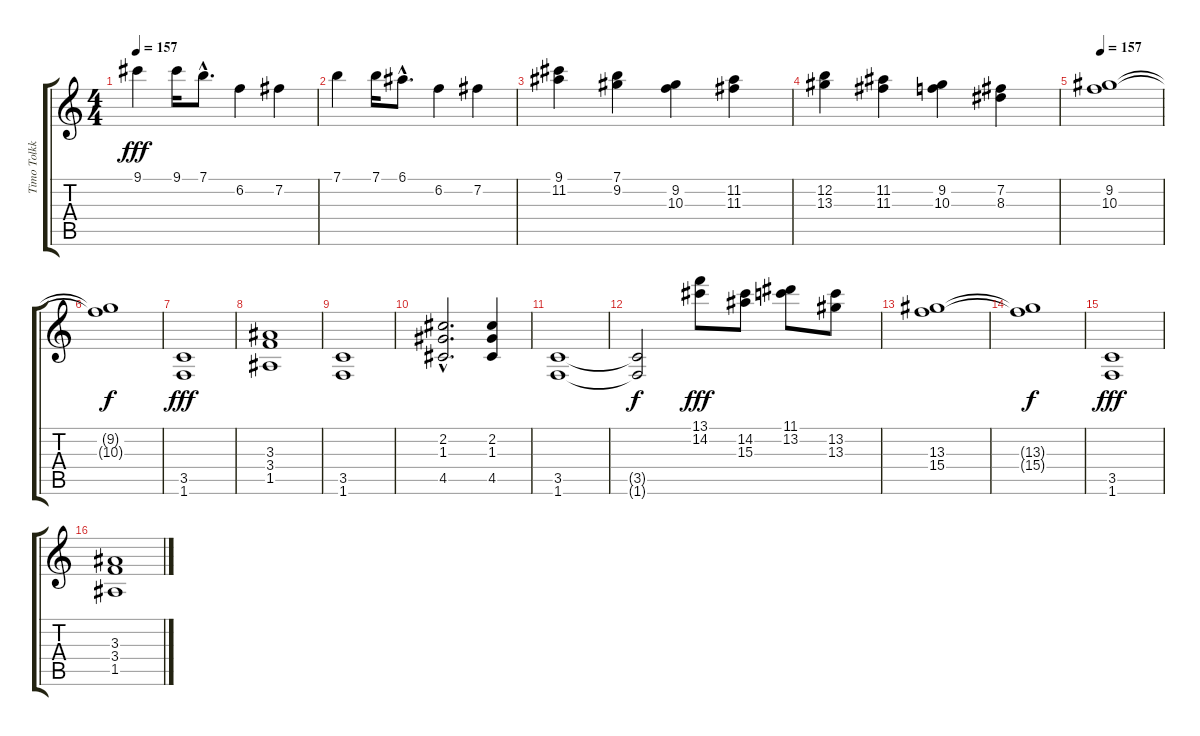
\track ("Timo Tolkki" "Timo Tolkk") {instrument distortionguitar}
\staff {score tabs}
\tuning (E4 B3 G3 D3 A2 E2) {hide}
\ts (4 4)
\tempo 157
\clef g2
\ks c
9.1.4{dy fff} 9.1.16 7.1{hac}.8{d} 6.2.4 7.2.4 |
7.1.4 7.1.16 6.1{hac}.8{d} 6.2.4 7.2.4 |
(9.1 11.2).4 (7.1 9.2).4 (9.2 10.3).4 (11.2 11.3).4 |
(12.2 13.3).4 (11.2 11.3).4 (9.2 10.3).4 (7.2 8.3).4 |
\tempo 157
(9.2 10.3).1 |
(9.2{t} 10.3{t}).1{dy f} |
(3.5 1.6).1{dy fff} |
(3.3 3.4 1.5).1 |
(3.5 1.6).1 |
(2.2{hac} 1.3{hac} 4.5{hac}).2{d} (2.2 1.3 4.5).4 |
(3.5 1.6).1 |
(3.5{t} 1.6{t}).2{dy f} (13.1 14.2).8{dy fff} (14.2 15.3).8 (11.1 13.2).8 (13.2 13.3).8 |
(13.3 15.4).1 |
(13.3{t} 15.4{t}).1{dy f} |
(3.5 1.6).1{dy fff} |
(3.3 3.4 1.5).1
